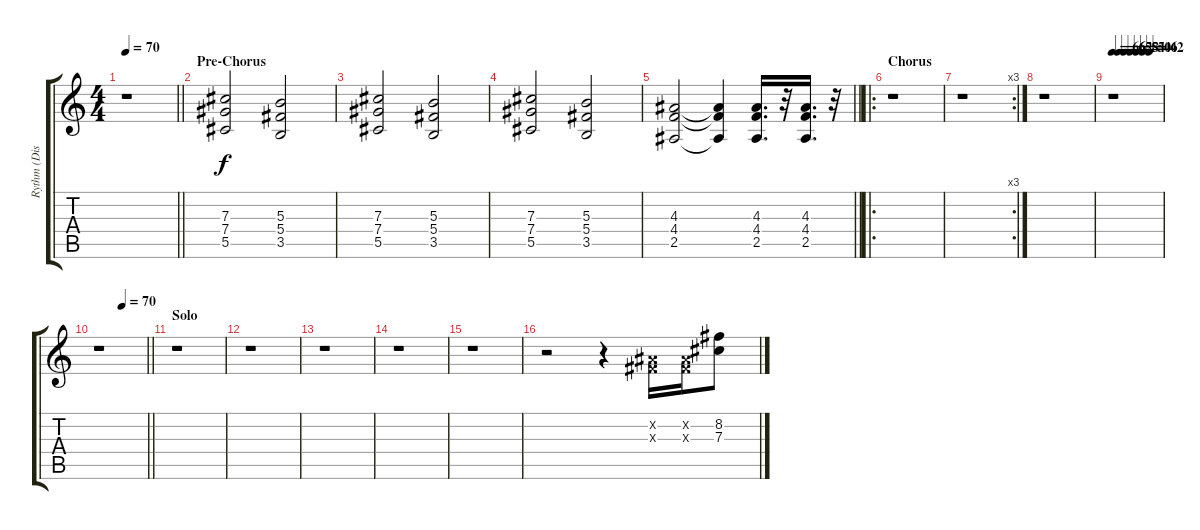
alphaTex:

\track ("Rythm (Dist)" "Rythm (Dis") {instrument overdrivenguitar}
\staff {score tabs}
\tuning (Eb4 Bb3 Gb3 Db3 Ab2 Eb2) {hide}
\ts (4 4)
\tempo 70
\clef g2
\barLineRight lightlight
\ks c
r.1{dy f} |
\section ("" "Pre-Chorus")
(7.3 7.4 5.5).2 (5.3 5.4 3.5).2 |
(7.3 7.4 5.5).2 (5.3 5.4 3.5).2 |
(7.3 7.4 5.5).2 (5.3 5.4 3.5).2 |
\barLineRight lightlight
(4.3 4.4 2.5).2 (4.3{t} 4.4{t} 2.5{t}).4 (4.3 4.4 2.5).16{d} r.32 (4.3 4.4 2.5).16{d} r.32 |
\ro
\section ("" "Chorus")
r.1 |
\rc 3
r.1 |
r.1 |
\tempo 66
\tempo (62 0.125)
\tempo (58 0.25)
\tempo (54 0.375)
\tempo (50 0.5)
\tempo (46 0.625)
\tempo (42 0.75)
r.1 |
\tempo (70 0.5)
\barLineRight lightlight
r.1 |
\section ("" "Solo")
r.1 |
r.1 |
r.1 |
r.1 |
r.1 |
r.2 r.4 (0.2{x} 0.3{x}).16 (0.2{x} 0.3{x}).16 (8.2 7.3).8
